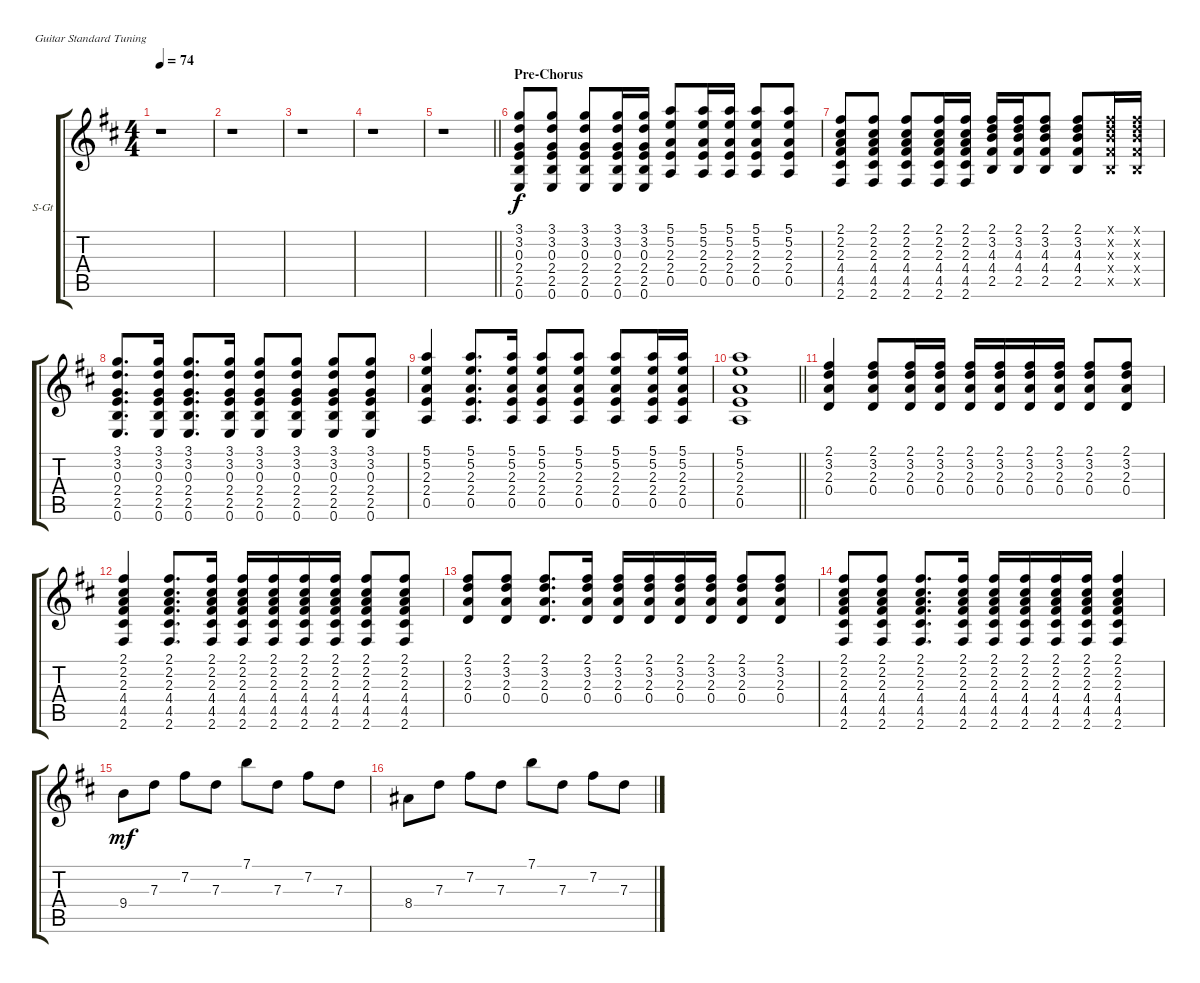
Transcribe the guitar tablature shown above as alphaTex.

\bracketExtendMode groupsimilarinstruments
\firstSystemTrackNameOrientation horizontal
\otherSystemsTrackNameOrientation horizontal
\track ("Matthias Acoustic" "S-Gt") {instrument acousticguitarsteel}
\staff {score tabs}
\tuning (E4 B3 G3 D3 A2 E2)
\ts (4 4)
\tempo 74
\clef g2
\ks d
r.1{dy mf} |
r.1 |
r.1 |
r.1 |
\barLineRight lightlight
r.1 |
\section ("" "Pre-Chorus")
(3.1 3.2 0.3 2.4 2.5 0.6).8{dy f} (3.1 3.2 0.3 2.4 2.5 0.6).8 (3.1 3.2 0.3 2.4 2.5 0.6).8 (3.1 3.2 0.3 2.4 2.5 0.6).16 (3.1 3.2 0.3 2.4 2.5 0.6).16 (5.1 5.2 2.3 2.4 0.5).8 (5.1 5.2 2.3 2.4 0.5).16 (5.1 5.2 2.3 2.4 0.5).16 (5.1 5.2 2.3 2.4 0.5).8 (5.1 5.2 2.3 2.4 0.5).8 |
(2.1 2.2 2.3 4.4 4.5 2.6).8 (2.1 2.2 2.3 4.4 4.5 2.6).8 (2.1 2.2 2.3 4.4 4.5 2.6).8 (2.1 2.2 2.3 4.4 4.5 2.6).16 (2.1 2.2 2.3 4.4 4.5 2.6).16 (2.1 3.2 4.3 4.4 2.5).16 (2.1 3.2 4.3 4.4 2.5).16 (2.1 3.2 4.3 4.4 2.5).8 (2.1 3.2 4.3 4.4 2.5).8 (2.1{x} 3.2{x} 4.3{x} 4.4{x} 2.5{x}).16 (2.1{x} 3.2{x} 4.3{x} 4.4{x} 2.5{x}).16 |
(3.1 3.2 0.3 2.4 2.5 0.6).8{d} (3.1 3.2 0.3 2.4 2.5 0.6).16 (3.1 3.2 0.3 2.4 2.5 0.6).8{d} (3.1 3.2 0.3 2.4 2.5 0.6).16 (3.1 3.2 0.3 2.4 2.5 0.6).8 (3.1 3.2 0.3 2.4 2.5 0.6).8 (3.1 3.2 0.3 2.4 2.5 0.6).8 (3.1 3.2 0.3 2.4 2.5 0.6).8 |
(5.1 5.2 2.3 2.4 0.5).4 (5.1 5.2 2.3 2.4 0.5).8{d} (5.1 5.2 2.3 2.4 0.5).16 (5.1 5.2 2.3 2.4 0.5).8 (5.1 5.2 2.3 2.4 0.5).8 (5.1 5.2 2.3 2.4 0.5).8 (5.1 5.2 2.3 2.4 0.5).16 (5.1 5.2 2.3 2.4 0.5).16 |
\barLineRight lightlight
(5.1 5.2 2.3 2.4 0.5).1 |
(2.1 3.2 2.3 0.4).4 (2.1 3.2 2.3 0.4).8 (2.1 3.2 2.3 0.4).16 (2.1 3.2 2.3 0.4).16 (2.1 3.2 2.3 0.4).16 (2.1 3.2 2.3 0.4).16 (2.1 3.2 2.3 0.4).16 (2.1 3.2 2.3 0.4).16 (2.1 3.2 2.3 0.4).8 (2.1 3.2 2.3 0.4).8 |
(2.1 2.2 2.3 4.4 4.5 2.6).4 (2.1 2.2 2.3 4.4 4.5 2.6).8{d} (2.1 2.2 2.3 4.4 4.5 2.6).16 (2.1 2.2 2.3 4.4 4.5 2.6).16 (2.1 2.2 2.3 4.4 4.5 2.6).16 (2.1 2.2 2.3 4.4 4.5 2.6).16 (2.1 2.2 2.3 4.4 4.5 2.6).16 (2.1 2.2 2.3 4.4 4.5 2.6).8 (2.1 2.2 2.3 4.4 4.5 2.6).8 |
(2.1 3.2 2.3 0.4).8 (2.1 3.2 2.3 0.4).8 (2.1 3.2 2.3 0.4).8{d} (2.1 3.2 2.3 0.4).16 (2.1 3.2 2.3 0.4).16 (2.1 3.2 2.3 0.4).16 (2.1 3.2 2.3 0.4).16 (2.1 3.2 2.3 0.4).16 (2.1 3.2 2.3 0.4).8 (2.1 3.2 2.3 0.4).8 |
(2.1 2.2 2.3 4.4 4.5 2.6).8 (2.1 2.2 2.3 4.4 4.5 2.6).8 (2.1 2.2 2.3 4.4 4.5 2.6).8{d} (2.1 2.2 2.3 4.4 4.5 2.6).16 (2.1 2.2 2.3 4.4 4.5 2.6).16 (2.1 2.2 2.3 4.4 4.5 2.6).16 (2.1 2.2 2.3 4.4 4.5 2.6).16 (2.1 2.2 2.3 4.4 4.5 2.6).16 (2.1 2.2 2.3 4.4 4.5 2.6).4 |
9.4.8{dy mf} 7.3.8 7.2.8 7.3.8 7.1.8 7.3.8 7.2.8 7.3.8 |
8.4.8 7.3.8 7.2.8 7.3.8 7.1.8 7.3.8 7.2.8 7.3.8
